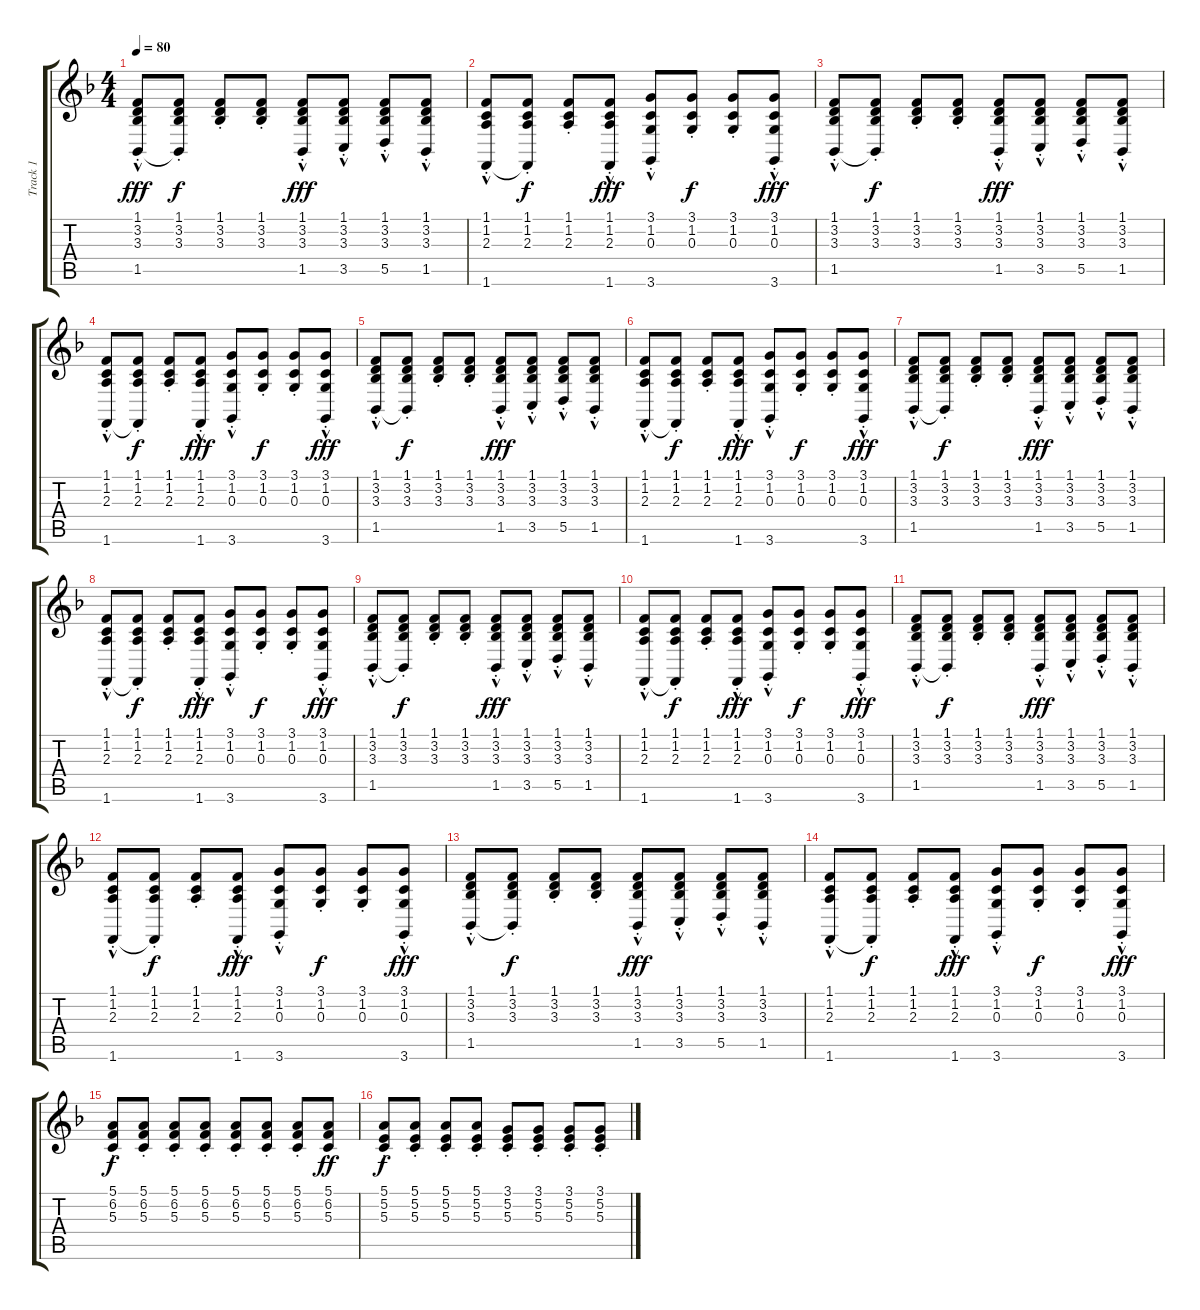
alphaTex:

\track ("Track 1" "Track 1") {instrument brightacousticpiano}
\staff {score tabs}
\tuning (E4 B3 G3 D3 A2 E2) {hide}
\ts (4 4)
\tempo 80
\clef g2
\ks f
(1.1{st} 3.2{st} 3.3{st} 1.5{hac}).8{dy fff} (1.1{st} 3.2{st} 3.3{st} 1.5{t}).8{dy f} (1.1{st} 3.2{st} 3.3{st}).8 (1.1{st} 3.2{st} 3.3{st}).8 (1.1{st} 3.2{st} 3.3{st} 1.5{hac}).8{dy fff} (1.1{st} 3.2{st} 3.3{st} 3.5{hac}).8 (1.1{st} 3.2{st} 3.3{st} 5.5{hac}).8 (1.1{st} 3.2{st} 3.3{st} 1.5{hac}).8 |
(1.1{st} 1.2{st} 2.3{st} 1.6{hac}).8 (1.1{st} 1.2{st} 2.3{st} 1.6{t}).8{dy f} (1.1{st} 1.2{st} 2.3{st}).8 (1.1{st} 1.2{st} 2.3{st} 1.6{hac}).8{dy fff} (3.1{st} 1.2{st} 0.3{st} 3.6{hac}).8 (3.1{st} 1.2{st} 0.3{st}).8{dy f} (3.1{st} 1.2{st} 0.3{st}).8 (3.1{st} 1.2{st} 0.3{st} 3.6{hac}).8{dy fff} |
(1.1{st} 3.2{st} 3.3{st} 1.5{hac}).8 (1.1{st} 3.2{st} 3.3{st} 1.5{t}).8{dy f} (1.1{st} 3.2{st} 3.3{st}).8 (1.1{st} 3.2{st} 3.3{st}).8 (1.1{st} 3.2{st} 3.3{st} 1.5{hac}).8{dy fff} (1.1{st} 3.2{st} 3.3{st} 3.5{hac}).8 (1.1{st} 3.2{st} 3.3{st} 5.5{hac}).8 (1.1{st} 3.2{st} 3.3{st} 1.5{hac}).8 |
(1.1{st} 1.2{st} 2.3{st} 1.6{hac}).8 (1.1{st} 1.2{st} 2.3{st} 1.6{t}).8{dy f} (1.1{st} 1.2{st} 2.3{st}).8 (1.1{st} 1.2{st} 2.3{st} 1.6{hac}).8{dy fff} (3.1{st} 1.2{st} 0.3{st} 3.6{hac}).8 (3.1{st} 1.2{st} 0.3{st}).8{dy f} (3.1{st} 1.2{st} 0.3{st}).8 (3.1{st} 1.2{st} 0.3 3.6{hac}).8{dy fff} |
(1.1{st} 3.2{st} 3.3{st} 1.5{hac}).8 (1.1{st} 3.2{st} 3.3{st} 1.5{t}).8{dy f} (1.1{st} 3.2{st} 3.3{st}).8 (1.1{st} 3.2{st} 3.3{st}).8 (1.1{st} 3.2{st} 3.3{st} 1.5{hac}).8{dy fff} (1.1{st} 3.2{st} 3.3{st} 3.5{hac}).8 (1.1{st} 3.2{st} 3.3{st} 5.5{hac}).8 (1.1{st} 3.2{st} 3.3{st} 1.5{hac}).8 |
(1.1{st} 1.2{st} 2.3{st} 1.6{hac}).8 (1.1{st} 1.2{st} 2.3{st} 1.6{t}).8{dy f} (1.1{st} 1.2{st} 2.3{st}).8 (1.1{st} 1.2{st} 2.3{st} 1.6{hac}).8{dy fff} (3.1{st} 1.2{st} 0.3{st} 3.6{hac}).8 (3.1{st} 1.2{st} 0.3{st}).8{dy f} (3.1{st} 1.2{st} 0.3{st}).8 (3.1{st} 1.2{st} 0.3 3.6{hac}).8{dy fff} |
(1.1{st} 3.2{st} 3.3{st} 1.5{hac}).8 (1.1{st} 3.2{st} 3.3{st} 1.5{t}).8{dy f} (1.1{st} 3.2{st} 3.3{st}).8 (1.1{st} 3.2{st} 3.3{st}).8 (1.1{st} 3.2{st} 3.3{st} 1.5{hac}).8{dy fff} (1.1{st} 3.2{st} 3.3{st} 3.5{hac}).8 (1.1{st} 3.2{st} 3.3{st} 5.5{hac}).8 (1.1{st} 3.2{st} 3.3{st} 1.5{hac}).8 |
(1.1{st} 1.2{st} 2.3{st} 1.6{hac}).8 (1.1{st} 1.2{st} 2.3{st} 1.6{t}).8{dy f} (1.1{st} 1.2{st} 2.3{st}).8 (1.1{st} 1.2{st} 2.3{st} 1.6{hac}).8{dy fff} (3.1{st} 1.2{st} 0.3{st} 3.6{hac}).8 (3.1{st} 1.2{st} 0.3{st}).8{dy f} (3.1{st} 1.2{st} 0.3{st}).8 (3.1{st} 1.2{st} 0.3{st} 3.6{hac}).8{dy fff} |
(1.1{st} 3.2{st} 3.3{st} 1.5{hac}).8 (1.1{st} 3.2{st} 3.3{st} 1.5{t}).8{dy f} (1.1{st} 3.2{st} 3.3{st}).8 (1.1{st} 3.2{st} 3.3{st}).8 (1.1{st} 3.2{st} 3.3{st} 1.5{hac}).8{dy fff} (1.1{st} 3.2{st} 3.3{st} 3.5{hac}).8 (1.1{st} 3.2{st} 3.3{st} 5.5{hac}).8 (1.1{st} 3.2{st} 3.3{st} 1.5{hac}).8 |
(1.1{st} 1.2{st} 2.3{st} 1.6{hac}).8 (1.1{st} 1.2{st} 2.3{st} 1.6{t}).8{dy f} (1.1{st} 1.2{st} 2.3{st}).8 (1.1{st} 1.2{st} 2.3{st} 1.6{hac}).8{dy fff} (3.1{st} 1.2{st} 0.3{st} 3.6{hac}).8 (3.1{st} 1.2{st} 0.3{st}).8{dy f} (3.1{st} 1.2{st} 0.3{st}).8 (3.1{st} 1.2{st} 0.3{st} 3.6{hac}).8{dy fff} |
(1.1{st} 3.2{st} 3.3{st} 1.5{hac}).8 (1.1{st} 3.2{st} 3.3{st} 1.5{t}).8{dy f} (1.1{st} 3.2{st} 3.3{st}).8 (1.1{st} 3.2{st} 3.3{st}).8 (1.1{st} 3.2{st} 3.3{st} 1.5{hac}).8{dy fff} (1.1{st} 3.2{st} 3.3{st} 3.5{hac}).8 (1.1{st} 3.2{st} 3.3{st} 5.5{hac}).8 (1.1{st} 3.2{st} 3.3{st} 1.5{hac}).8 |
(1.1{st} 1.2{st} 2.3{st} 1.6{hac}).8 (1.1{st} 1.2{st} 2.3{st} 1.6{t}).8{dy f} (1.1{st} 1.2{st} 2.3{st}).8 (1.1{st} 1.2{st} 2.3{st} 1.6{hac}).8{dy fff} (3.1{st} 1.2{st} 0.3{st} 3.6{hac}).8 (3.1{st} 1.2{st} 0.3{st}).8{dy f} (3.1{st} 1.2{st} 0.3{st}).8 (3.1{st} 1.2{st} 0.3 3.6{hac}).8{dy fff} |
(1.1{st} 3.2{st} 3.3{st} 1.5{hac}).8 (1.1{st} 3.2{st} 3.3{st} 1.5{t}).8{dy f} (1.1{st} 3.2{st} 3.3{st}).8 (1.1{st} 3.2{st} 3.3{st}).8 (1.1{st} 3.2{st} 3.3{st} 1.5{hac}).8{dy fff} (1.1{st} 3.2{st} 3.3{st} 3.5{hac}).8 (1.1{st} 3.2{st} 3.3{st} 5.5{hac}).8 (1.1{st} 3.2{st} 3.3{st} 1.5{hac}).8 |
(1.1{st} 1.2{st} 2.3{st} 1.6{hac}).8 (1.1{st} 1.2{st} 2.3{st} 1.6{t}).8{dy f} (1.1{st} 1.2{st} 2.3{st}).8 (1.1{st} 1.2{st} 2.3{st} 1.6{hac}).8{dy fff} (3.1{st} 1.2{st} 0.3{st} 3.6{hac}).8 (3.1{st} 1.2{st} 0.3{st}).8{dy f} (3.1{st} 1.2{st} 0.3{st}).8 (3.1{st} 1.2{st} 0.3 3.6{hac}).8{dy fff} |
(5.1{st} 6.2{st} 5.3{st}).8{dy f} (5.1{st} 6.2{st} 5.3{st}).8 (5.1{st} 6.2{st} 5.3{st}).8 (5.1{st} 6.2{st} 5.3{st}).8 (5.1{st} 6.2{st} 5.3{st}).8 (5.1{st} 6.2{st} 5.3{st}).8 (5.1{st} 6.2{st} 5.3{st}).8 (5.1{st} 6.2{st} 5.3).8{dy ff} |
(5.1{st} 5.2{st} 5.3{st}).8{dy f} (5.1{st} 5.2{st} 5.3{st}).8 (5.1{st} 5.2{st} 5.3{st}).8 (5.1{st} 5.2{st} 5.3{st}).8 (3.1{st} 5.2{st} 5.3{st}).8 (3.1{st} 5.2{st} 5.3{st}).8 (3.1{st} 5.2{st} 5.3{st}).8 (3.1{st} 5.2{st} 5.3{st}).8
